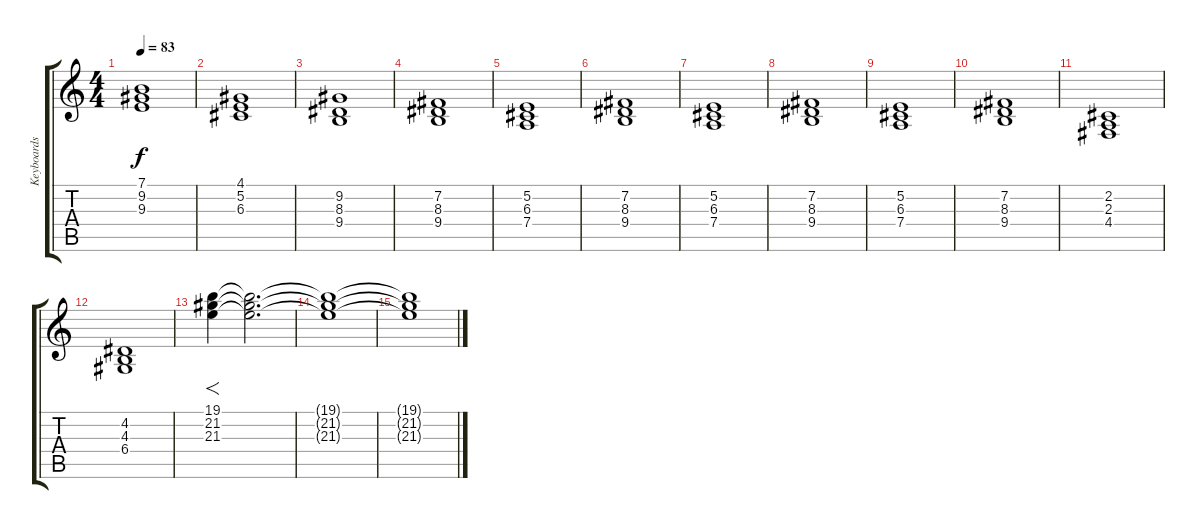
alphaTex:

\track ("Keyboards" "Keyboards") {instrument pad7halo}
\staff {score tabs}
\tuning (E4 B3 G3 D3 A2 E2) {hide}
\ts (4 4)
\tempo 83
\clef g2
\ks c
(7.1 9.2 9.3).1{dy f} |
(4.1 5.2 6.3).1 |
(9.2 8.3 9.4).1 |
(7.2 8.3 9.4).1 |
(5.2 6.3 7.4).1 |
(7.2 8.3 9.4).1 |
(5.2 6.3 7.4).1 |
(7.2 8.3 9.4).1 |
(5.2 6.3 7.4).1 |
(7.2 8.3 9.4).1 |
(2.2 2.3 4.4).1 |
(4.2 4.3 6.4).1 |
(19.1 21.2 21.3).4{f} (19.1{t} 21.2{t} 21.3{t}).2{d} |
(19.1{t} 21.2{t} 21.3{t}).1 |
(19.1{t} 21.2{t} 21.3{t}).1
